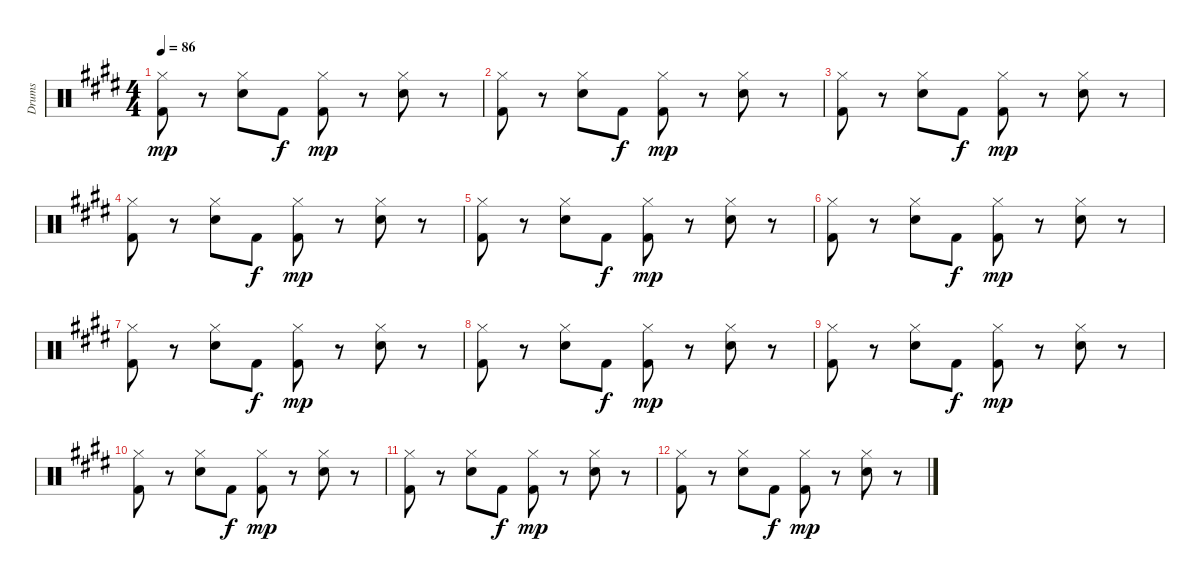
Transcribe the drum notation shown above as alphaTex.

\track ("Drums" "Drums") {instrument percussion}
\staff {score}
\articulation defaults
\ts (4 4)
\tempo 86
\clef neutral
\ks e
("Hi-Hat (closed)" "Kick (hit) 2").8{dy mp} r.8 ("Hi-Hat (closed)" "Snare (hit) 2").8 "Kick (hit) 2".8{dy f} ("Hi-Hat (closed)" "Kick (hit) 2").8{dy mp} r.8 ("Hi-Hat (closed)" "Snare (hit) 2").8 r.8 |
("Hi-Hat (closed)" "Kick (hit) 2").8 r.8 ("Hi-Hat (closed)" "Snare (hit) 2").8 "Kick (hit) 2".8{dy f} ("Hi-Hat (closed)" "Kick (hit) 2").8{dy mp} r.8 ("Hi-Hat (closed)" "Snare (hit) 2").8 r.8 |
("Hi-Hat (closed)" "Kick (hit) 2").8 r.8 ("Hi-Hat (closed)" "Snare (hit) 2").8 "Kick (hit) 2".8{dy f} ("Hi-Hat (closed)" "Kick (hit) 2").8{dy mp} r.8 ("Hi-Hat (closed)" "Snare (hit) 2").8 r.8 |
("Hi-Hat (closed)" "Kick (hit) 2").8 r.8 ("Hi-Hat (closed)" "Snare (hit) 2").8 "Kick (hit) 2".8{dy f} ("Hi-Hat (closed)" "Kick (hit) 2").8{dy mp} r.8 ("Hi-Hat (closed)" "Snare (hit) 2").8 r.8 |
("Hi-Hat (closed)" "Kick (hit) 2").8 r.8 ("Hi-Hat (closed)" "Snare (hit) 2").8 "Kick (hit) 2".8{dy f} ("Hi-Hat (closed)" "Kick (hit) 2").8{dy mp} r.8 ("Hi-Hat (closed)" "Snare (hit) 2").8 r.8 |
("Hi-Hat (closed)" "Kick (hit) 2").8 r.8 ("Hi-Hat (closed)" "Snare (hit) 2").8 "Kick (hit) 2".8{dy f} ("Hi-Hat (closed)" "Kick (hit) 2").8{dy mp} r.8 ("Hi-Hat (closed)" "Snare (hit) 2").8 r.8 |
("Hi-Hat (closed)" "Kick (hit) 2").8 r.8 ("Hi-Hat (closed)" "Snare (hit) 2").8 "Kick (hit) 2".8{dy f} ("Hi-Hat (closed)" "Kick (hit) 2").8{dy mp} r.8 ("Hi-Hat (closed)" "Snare (hit) 2").8 r.8 |
("Hi-Hat (closed)" "Kick (hit) 2").8 r.8 ("Hi-Hat (closed)" "Snare (hit) 2").8 "Kick (hit) 2".8{dy f} ("Hi-Hat (closed)" "Kick (hit) 2").8{dy mp} r.8 ("Hi-Hat (closed)" "Snare (hit) 2").8 r.8 |
("Hi-Hat (closed)" "Kick (hit) 2").8 r.8 ("Hi-Hat (closed)" "Snare (hit) 2").8 "Kick (hit) 2".8{dy f} ("Hi-Hat (closed)" "Kick (hit) 2").8{dy mp} r.8 ("Hi-Hat (closed)" "Snare (hit) 2").8 r.8 |
("Hi-Hat (closed)" "Kick (hit) 2").8 r.8 ("Hi-Hat (closed)" "Snare (hit) 2").8 "Kick (hit) 2".8{dy f} ("Hi-Hat (closed)" "Kick (hit) 2").8{dy mp} r.8 ("Hi-Hat (closed)" "Snare (hit) 2").8 r.8 |
("Hi-Hat (closed)" "Kick (hit) 2").8 r.8 ("Hi-Hat (closed)" "Snare (hit) 2").8 "Kick (hit) 2".8{dy f} ("Hi-Hat (closed)" "Kick (hit) 2").8{dy mp} r.8 ("Hi-Hat (closed)" "Snare (hit) 2").8 r.8 |
("Hi-Hat (closed)" "Kick (hit) 2").8 r.8 ("Hi-Hat (closed)" "Snare (hit) 2").8 "Kick (hit) 2".8{dy f} ("Hi-Hat (closed)" "Kick (hit) 2").8{dy mp} r.8 ("Hi-Hat (closed)" "Snare (hit) 2").8 r.8
